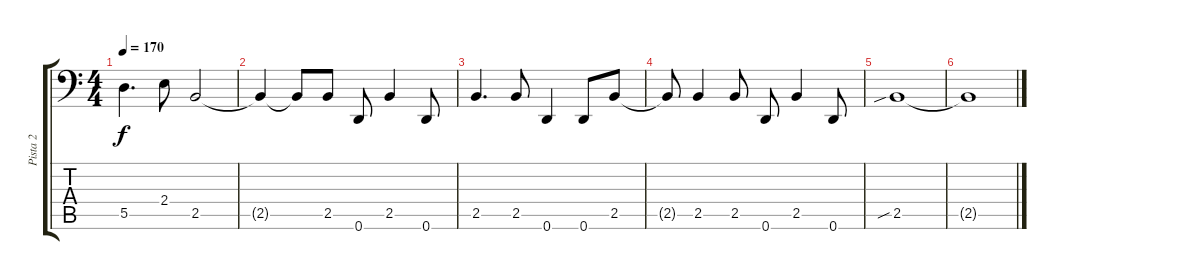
\track ("Pista 2" "Pista 2") {instrument electricbassfinger}
\staff {score tabs}
\tuning (E3 B2 G2 D2 A1 D1) {hide}
\ts (4 4)
\tempo 170
\clef f4
\ks c
5.5.4{d dy f} 2.4.8 2.5.2 |
2.5{t}.4 2.5{t}.8 2.5.8 0.6.8 2.5.4 0.6.8 |
2.5.4{d} 2.5.8 0.6.4 0.6.8 2.5.8 |
2.5{t}.8 2.5.4 2.5.8 0.6.8 2.5.4 0.6.8 |
2.5{sib}.1 |
2.5{t}.1
